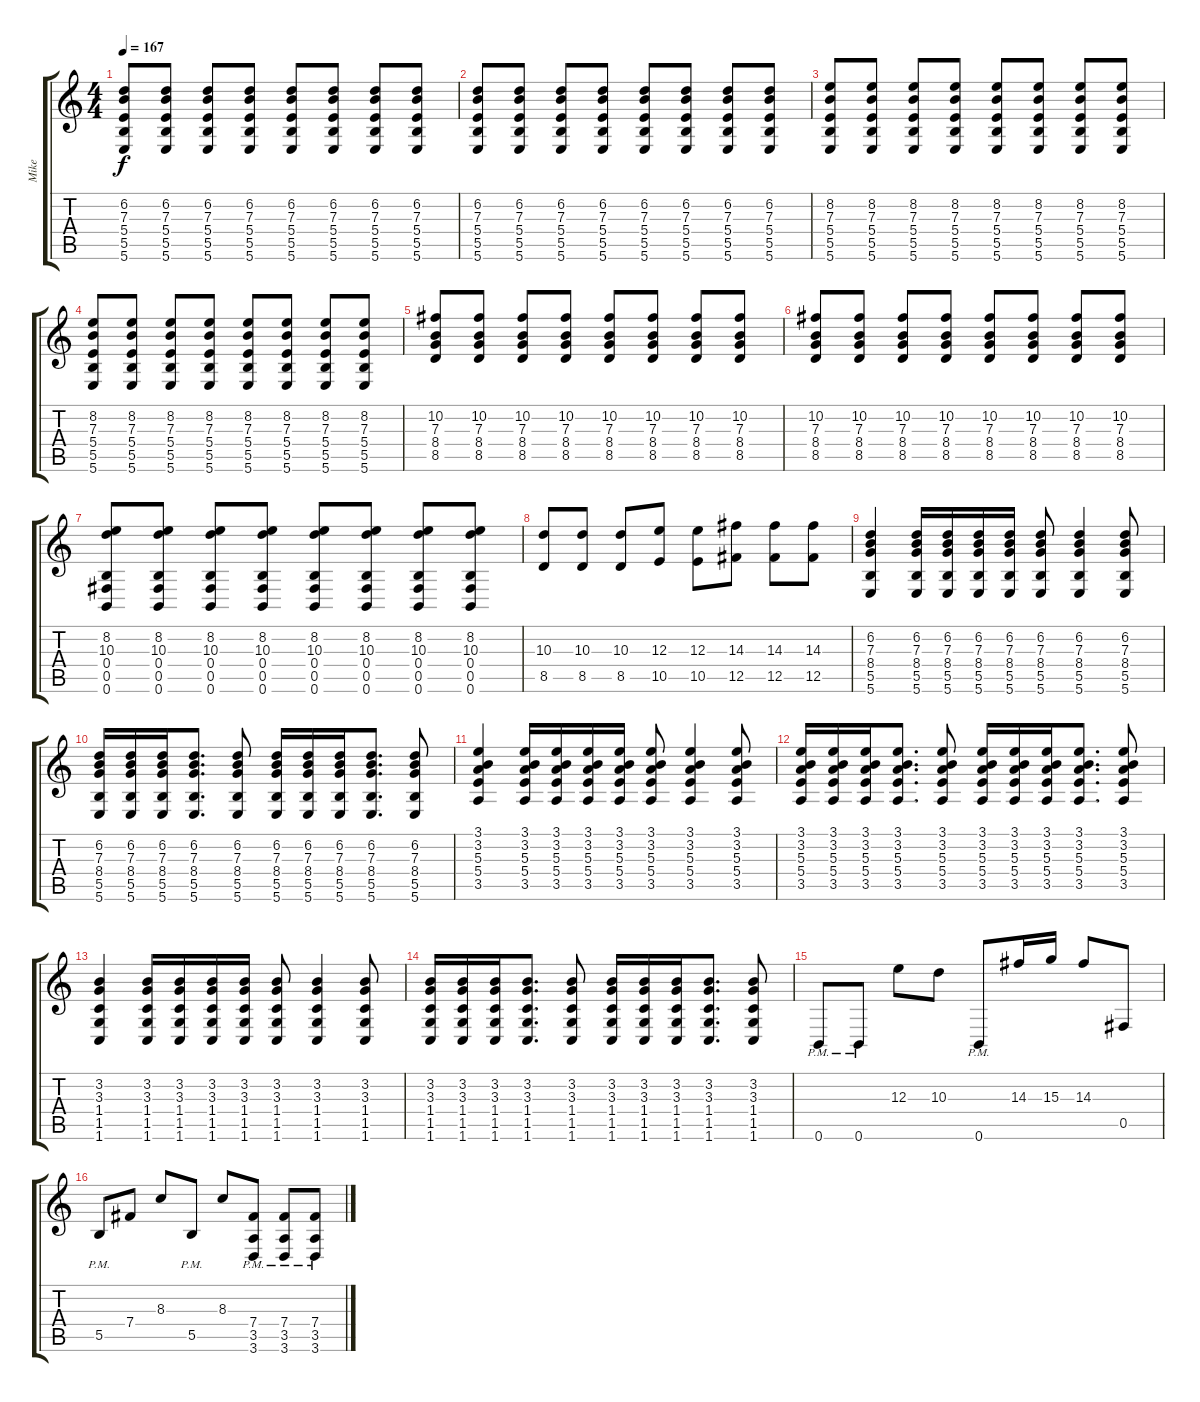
\track ("Mike" "Mike") {instrument distortionguitar}
\staff {score tabs}
\tuning (Db4 Ab3 E3 B2 Gb2 B1) {hide}
\ts (4 4)
\tempo 167
\clef g2
\ks c
(6.2 7.3 5.4 5.5 5.6).8{dy f} (6.2 7.3 5.4 5.5 5.6).8 (6.2 7.3 5.4 5.5 5.6).8 (6.2 7.3 5.4 5.5 5.6).8 (6.2 7.3 5.4 5.5 5.6).8 (6.2 7.3 5.4 5.5 5.6).8 (6.2 7.3 5.4 5.5 5.6).8 (6.2 7.3 5.4 5.5 5.6).8 |
(6.2 7.3 5.4 5.5 5.6).8 (6.2 7.3 5.4 5.5 5.6).8 (6.2 7.3 5.4 5.5 5.6).8 (6.2 7.3 5.4 5.5 5.6).8 (6.2 7.3 5.4 5.5 5.6).8 (6.2 7.3 5.4 5.5 5.6).8 (6.2 7.3 5.4 5.5 5.6).8 (6.2 7.3 5.4 5.5 5.6).8 |
(8.2 7.3 5.4 5.5 5.6).8 (8.2 7.3 5.4 5.5 5.6).8 (8.2 7.3 5.4 5.5 5.6).8 (8.2 7.3 5.4 5.5 5.6).8 (8.2 7.3 5.4 5.5 5.6).8 (8.2 7.3 5.4 5.5 5.6).8 (8.2 7.3 5.4 5.5 5.6).8 (8.2 7.3 5.4 5.5 5.6).8 |
(8.2 7.3 5.4 5.5 5.6).8 (8.2 7.3 5.4 5.5 5.6).8 (8.2 7.3 5.4 5.5 5.6).8 (8.2 7.3 5.4 5.5 5.6).8 (8.2 7.3 5.4 5.5 5.6).8 (8.2 7.3 5.4 5.5 5.6).8 (8.2 7.3 5.4 5.5 5.6).8 (8.2 7.3 5.4 5.5 5.6).8 |
(10.2 7.3 8.4 8.5).8 (10.2 7.3 8.4 8.5).8 (10.2 7.3 8.4 8.5).8 (10.2 7.3 8.4 8.5).8 (10.2 7.3 8.4 8.5).8 (10.2 7.3 8.4 8.5).8 (10.2 7.3 8.4 8.5).8 (10.2 7.3 8.4 8.5).8 |
(10.2 7.3 8.4 8.5).8 (10.2 7.3 8.4 8.5).8 (10.2 7.3 8.4 8.5).8 (10.2 7.3 8.4 8.5).8 (10.2 7.3 8.4 8.5).8 (10.2 7.3 8.4 8.5).8 (10.2 7.3 8.4 8.5).8 (10.2 7.3 8.4 8.5).8 |
(8.2 10.3 0.4 0.5 0.6).8 (8.2 10.3 0.4 0.5 0.6).8 (8.2 10.3 0.4 0.5 0.6).8 (8.2 10.3 0.4 0.5 0.6).8 (8.2 10.3 0.4 0.5 0.6).8 (8.2 10.3 0.4 0.5 0.6).8 (8.2 10.3 0.4 0.5 0.6).8 (8.2 10.3 0.4 0.5 0.6).8 |
(10.3 8.5).8 (10.3 8.5).8 (10.3 8.5).8 (12.3 10.5).8 (12.3 10.5).8 (14.3 12.5).8 (14.3 12.5).8 (14.3 12.5).8 |
(6.2 7.3 8.4 5.5 5.6).4 (6.2 7.3 8.4 5.5 5.6).16 (6.2 7.3 8.4 5.5 5.6).16 (6.2 7.3 8.4 5.5 5.6).16 (6.2 7.3 8.4 5.5 5.6).16 (6.2 7.3 8.4 5.5 5.6).8 (6.2 7.3 8.4 5.5 5.6).4 (6.2 7.3 8.4 5.5 5.6).8 |
(6.2 7.3 8.4 5.5 5.6).16 (6.2 7.3 8.4 5.5 5.6).16 (6.2 7.3 8.4 5.5 5.6).16 (6.2 7.3 8.4 5.5 5.6).8{d} (6.2 7.3 8.4 5.5 5.6).8 (6.2 7.3 8.4 5.5 5.6).16 (6.2 7.3 8.4 5.5 5.6).16 (6.2 7.3 8.4 5.5 5.6).16 (6.2 7.3 8.4 5.5 5.6).8{d} (6.2 7.3 8.4 5.5 5.6).8 |
(3.1 3.2 5.3 5.4 3.5).4 (3.1 3.2 5.3 5.4 3.5).16 (3.1 3.2 5.3 5.4 3.5).16 (3.1 3.2 5.3 5.4 3.5).16 (3.1 3.2 5.3 5.4 3.5).16 (3.1 3.2 5.3 5.4 3.5).8 (3.1 3.2 5.3 5.4 3.5).4 (3.1 3.2 5.3 5.4 3.5).8 |
(3.1 3.2 5.3 5.4 3.5).16 (3.1 3.2 5.3 5.4 3.5).16 (3.1 3.2 5.3 5.4 3.5).16 (3.1 3.2 5.3 5.4 3.5).8{d} (3.1 3.2 5.3 5.4 3.5).8 (3.1 3.2 5.3 5.4 3.5).16 (3.1 3.2 5.3 5.4 3.5).16 (3.1 3.2 5.3 5.4 3.5).16 (3.1 3.2 5.3 5.4 3.5).8{d} (3.1 3.2 5.3 5.4 3.5).8 |
(3.2 3.3 1.4 1.5 1.6).4 (3.2 3.3 1.4 1.5 1.6).16 (3.2 3.3 1.4 1.5 1.6).16 (3.2 3.3 1.4 1.5 1.6).16 (3.2 3.3 1.4 1.5 1.6).16 (3.2 3.3 1.4 1.5 1.6).8 (3.2 3.3 1.4 1.5 1.6).4 (3.2 3.3 1.4 1.5 1.6).8 |
(3.2 3.3 1.4 1.5 1.6).16 (3.2 3.3 1.4 1.5 1.6).16 (3.2 3.3 1.4 1.5 1.6).16 (3.2 3.3 1.4 1.5 1.6).8{d} (3.2 3.3 1.4 1.5 1.6).8 (3.2 3.3 1.4 1.5 1.6).16 (3.2 3.3 1.4 1.5 1.6).16 (3.2 3.3 1.4 1.5 1.6).16 (3.2 3.3 1.4 1.5 1.6).8{d} (3.2 3.3 1.4 1.5 1.6).8 |
0.6{pm}.8 0.6{pm}.8 12.3.8 10.3.8 0.6{pm}.8 14.3.16 15.3.16 14.3.8 0.5.8 |
5.5{pm}.8 7.4.8 8.3.8 5.5{pm}.8 8.3.8 (7.4{pm} 3.5{pm} 3.6{pm}).8 (7.4{pm} 3.5{pm} 3.6{pm}).8 (7.4{pm} 3.5{pm} 3.6{pm}).8
